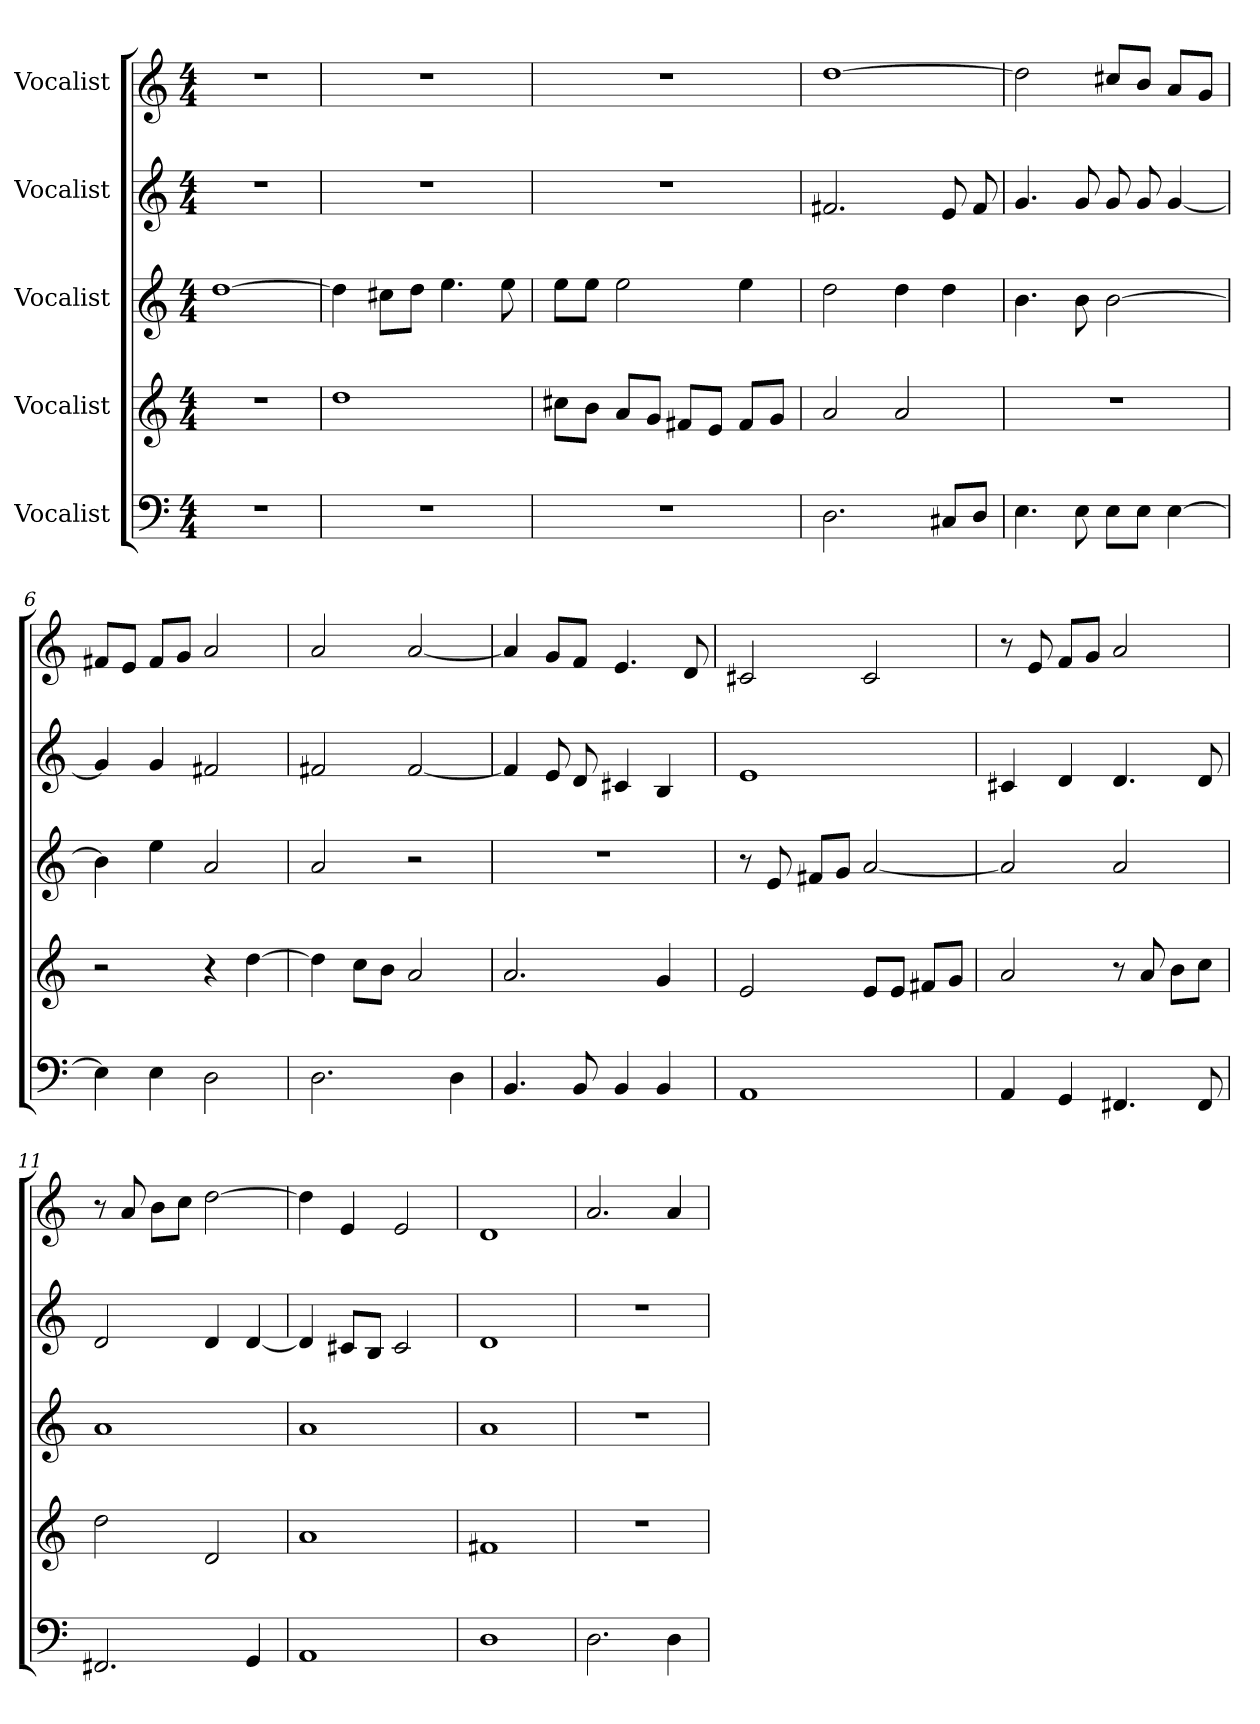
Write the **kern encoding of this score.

**kern	**kern	**kern	**kern	**kern
*part5	*part4	*part3	*part2	*part1
*staff5	*staff4	*staff3	*staff2	*staff1
*I"Vocalist	*I"Vocalist	*I"Vocalist	*I"Vocalist	*I"Vocalist
*clefF4	*clefG2	*clefG2	*clefG2	*clefG2
*k[]	*k[]	*k[]	*k[]	*k[]
*M4/4	*M4/4	*M4/4	*M4/4	*M4/4
*MM120	*MM120	*MM120	*MM120	*MM120
=1	=1	=1	=1	=1
1r	1r	[1dd	1r	1r
=2	=2	=2	=2	=2
1r	1dd	4dd\]	1r	1r
.	.	8cc#X\L	.	.
.	.	8dd\J	.	.
.	.	4.ee\	.	.
.	.	8ee\	.	.
=3	=3	=3	=3	=3
1r	8cc#X\L	8ee\L	1r	1r
.	8b\J	8ee\J	.	.
.	8a/L	2ee\	.	.
.	8g/J	.	.	.
.	8f#X/L	.	.	.
.	8e/J	.	.	.
.	8f#/L	4ee\	.	.
.	8g/J	.	.	.
=4	=4	=4	=4	=4
2.D\	2a/	2dd\	2.f#X/	[1dd
.	2a/	4dd\	.	.
8C#X/L	.	4dd\	8e/	.
8D/J	.	.	8f#/	.
=5	=5	=5	=5	=5
4.E\	1r	4.b\	4.g/	2dd\]
8E\	.	8b\	8g/	.
8E\L	.	[2b\	8g/	8cc#X/L
8E\J	.	.	8g/	8b/J
[4E\	.	.	[4g/	8a/L
.	.	.	.	8g/J
=6	=6	=6	=6	=6
4E\]	2r	4b\]	4g/]	8f#X/L
.	.	.	.	8e/J
4E\	.	4ee\	4g/	8f#/L
.	.	.	.	8g/J
2D\	4r	2a/	2f#X/	2a/
.	[4dd\	.	.	.
=7	=7	=7	=7	=7
2.D\	4dd\]	2a/	2f#X/	2a/
.	8cc\L	.	.	.
.	8b\J	.	.	.
.	2a/	2r	[2f#/	[2a/
4D\	.	.	.	.
=8	=8	=8	=8	=8
4.BB/	2.a/	1r	4f#/]	4a/]
.	.	.	8e/	8g/L
8BB/	.	.	8d/	8f/J
4BB/	.	.	4c#X/	4.e/
4BB/	4g/	.	4B/	.
.	.	.	.	8d/
=9	=9	=9	=9	=9
1AA	2e/	8r	1e	2c#X/
.	.	8e/	.	.
.	.	8f#X/L	.	.
.	.	8g/J	.	.
.	8e/L	[2a/	.	2c#/
.	8e/J	.	.	.
.	8f#X/L	.	.	.
.	8g/J	.	.	.
=10	=10	=10	=10	=10
4AA/	2a/	2a/]	4c#X/	8r
.	.	.	.	8e/
4GG/	.	.	4d/	8f/L
.	.	.	.	8g/J
4.FF#X/	8r	2a/	4.d/	2a/
.	8a/	.	.	.
.	8b\L	.	.	.
8FF#/	8cc\J	.	8d/	.
=11	=11	=11	=11	=11
2.FF#X/	2dd\	1a	2d/	8r
.	.	.	.	8a/
.	.	.	.	8b\L
.	.	.	.	8cc\J
.	2d/	.	4d/	[2dd\
4GG/	.	.	[4d/	.
=12	=12	=12	=12	=12
1AA	1a	1a	4d/]	4dd\]
.	.	.	8c#X/L	4e/
.	.	.	8B/J	.
.	.	.	2c#/	2e/
=13	=13	=13	=13	=13
1D	1f#X	1a	1d	1d
=14	=14	=14	=14	=14
2.D\	1r	1r	1r	2.a/
4D\	.	.	.	4a/
=	=	=	=	=
*-	*-	*-	*-	*-
